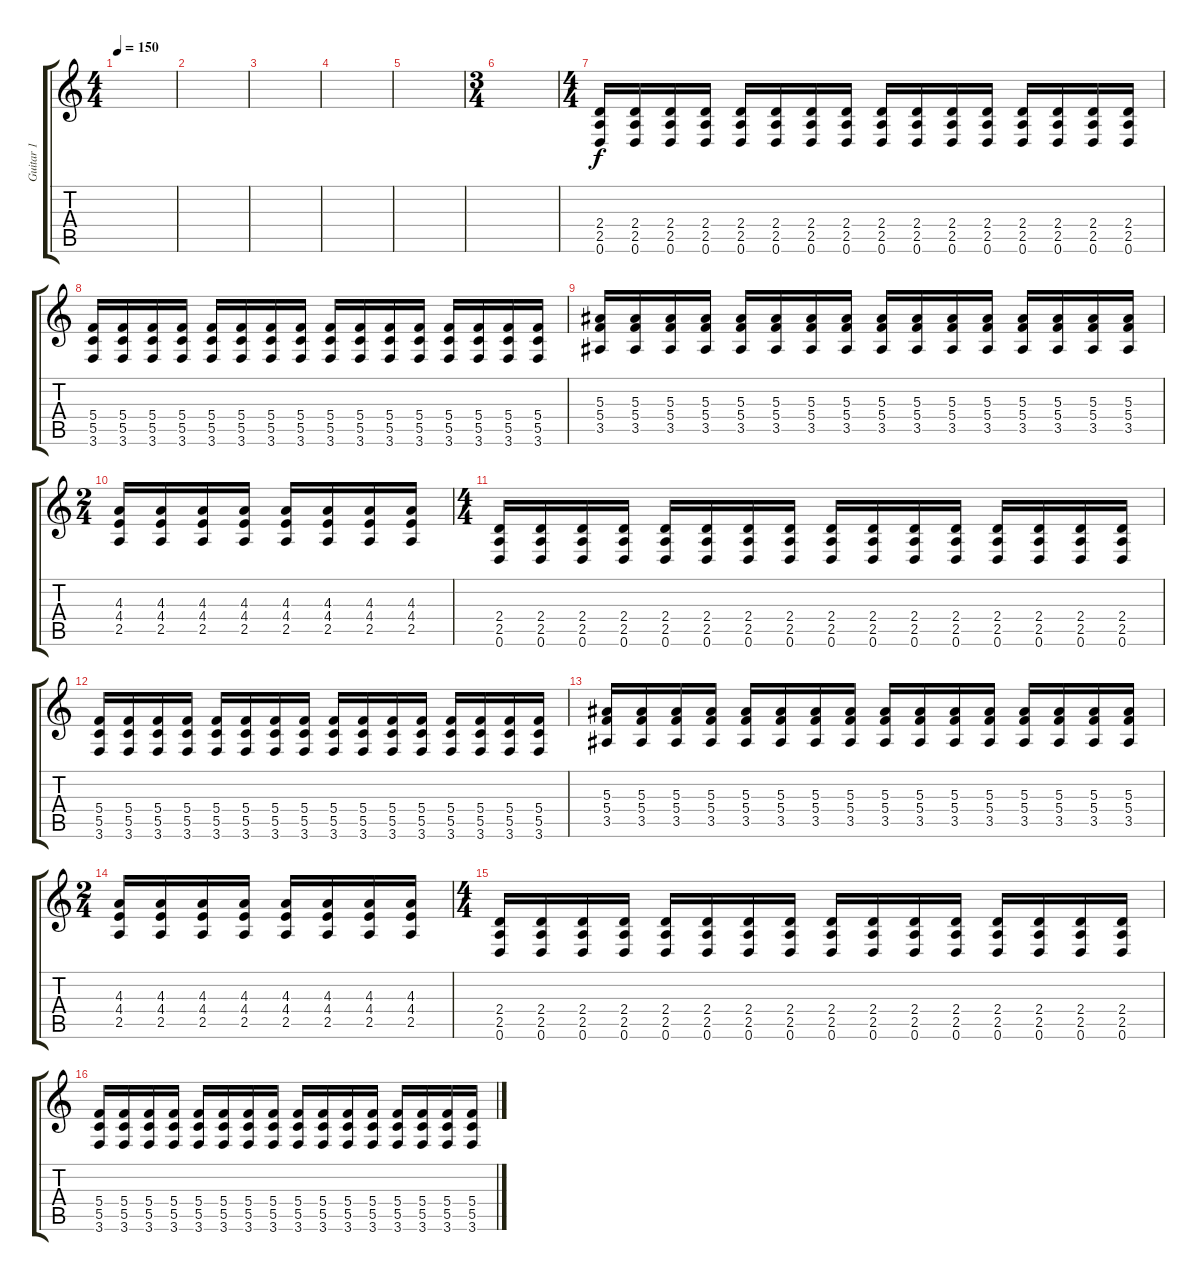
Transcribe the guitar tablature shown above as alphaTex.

\track ("Guitar 1" "Guitar 1") {instrument distortionguitar}
\staff {score tabs}
\tuning (D4 A3 F3 C3 G2 D2) {hide}
\ts (4 4)
\tempo 150
\clef g2
\ks c
|
|
|
|
|
\ts (3 4)
|
\ts (4 4)
(2.4 2.5 0.6).16{volume 10} (2.4 2.5 0.6).16 (2.4 2.5 0.6).16 (2.4 2.5 0.6).16 (2.4 2.5 0.6).16 (2.4 2.5 0.6).16 (2.4 2.5 0.6).16 (2.4 2.5 0.6).16 (2.4 2.5 0.6).16 (2.4 2.5 0.6).16 (2.4 2.5 0.6).16 (2.4 2.5 0.6).16 (2.4 2.5 0.6).16 (2.4 2.5 0.6).16 (2.4 2.5 0.6).16 (2.4 2.5 0.6).16 |
(5.4 5.5 3.6).16 (5.4 5.5 3.6).16 (5.4 5.5 3.6).16 (5.4 5.5 3.6).16 (5.4 5.5 3.6).16 (5.4 5.5 3.6).16 (5.4 5.5 3.6).16 (5.4 5.5 3.6).16 (5.4 5.5 3.6).16 (5.4 5.5 3.6).16 (5.4 5.5 3.6).16 (5.4 5.5 3.6).16 (5.4 5.5 3.6).16 (5.4 5.5 3.6).16 (5.4 5.5 3.6).16 (5.4 5.5 3.6).16 |
(5.3 5.4 3.5).16 (5.3 5.4 3.5).16 (5.3 5.4 3.5).16 (5.3 5.4 3.5).16 (5.3 5.4 3.5).16 (5.3 5.4 3.5).16 (5.3 5.4 3.5).16 (5.3 5.4 3.5).16 (5.3 5.4 3.5).16 (5.3 5.4 3.5).16 (5.3 5.4 3.5).16 (5.3 5.4 3.5).16 (5.3 5.4 3.5).16 (5.3 5.4 3.5).16 (5.3 5.4 3.5).16 (5.3 5.4 3.5).16 |
\ts (2 4)
(4.3 4.4 2.5).16 (4.3 4.4 2.5).16 (4.3 4.4 2.5).16 (4.3 4.4 2.5).16 (4.3 4.4 2.5).16 (4.3 4.4 2.5).16 (4.3 4.4 2.5).16 (4.3 4.4 2.5).16 |
\ts (4 4)
(2.4 2.5 0.6).16 (2.4 2.5 0.6).16 (2.4 2.5 0.6).16 (2.4 2.5 0.6).16 (2.4 2.5 0.6).16 (2.4 2.5 0.6).16 (2.4 2.5 0.6).16 (2.4 2.5 0.6).16 (2.4 2.5 0.6).16 (2.4 2.5 0.6).16 (2.4 2.5 0.6).16 (2.4 2.5 0.6).16 (2.4 2.5 0.6).16 (2.4 2.5 0.6).16 (2.4 2.5 0.6).16 (2.4 2.5 0.6).16 |
(5.4 5.5 3.6).16 (5.4 5.5 3.6).16 (5.4 5.5 3.6).16 (5.4 5.5 3.6).16 (5.4 5.5 3.6).16 (5.4 5.5 3.6).16 (5.4 5.5 3.6).16 (5.4 5.5 3.6).16 (5.4 5.5 3.6).16 (5.4 5.5 3.6).16 (5.4 5.5 3.6).16 (5.4 5.5 3.6).16 (5.4 5.5 3.6).16 (5.4 5.5 3.6).16 (5.4 5.5 3.6).16 (5.4 5.5 3.6).16 |
(5.3 5.4 3.5).16 (5.3 5.4 3.5).16 (5.3 5.4 3.5).16 (5.3 5.4 3.5).16 (5.3 5.4 3.5).16 (5.3 5.4 3.5).16 (5.3 5.4 3.5).16 (5.3 5.4 3.5).16 (5.3 5.4 3.5).16 (5.3 5.4 3.5).16 (5.3 5.4 3.5).16 (5.3 5.4 3.5).16 (5.3 5.4 3.5).16 (5.3 5.4 3.5).16 (5.3 5.4 3.5).16 (5.3 5.4 3.5).16 |
\ts (2 4)
(4.3 4.4 2.5).16 (4.3 4.4 2.5).16 (4.3 4.4 2.5).16 (4.3 4.4 2.5).16 (4.3 4.4 2.5).16 (4.3 4.4 2.5).16 (4.3 4.4 2.5).16 (4.3 4.4 2.5).16 |
\ts (4 4)
(2.4 2.5 0.6).16 (2.4 2.5 0.6).16 (2.4 2.5 0.6).16 (2.4 2.5 0.6).16 (2.4 2.5 0.6).16 (2.4 2.5 0.6).16 (2.4 2.5 0.6).16 (2.4 2.5 0.6).16 (2.4 2.5 0.6).16 (2.4 2.5 0.6).16 (2.4 2.5 0.6).16 (2.4 2.5 0.6).16 (2.4 2.5 0.6).16 (2.4 2.5 0.6).16 (2.4 2.5 0.6).16 (2.4 2.5 0.6).16 |
(5.4 5.5 3.6).16 (5.4 5.5 3.6).16 (5.4 5.5 3.6).16 (5.4 5.5 3.6).16 (5.4 5.5 3.6).16 (5.4 5.5 3.6).16 (5.4 5.5 3.6).16 (5.4 5.5 3.6).16 (5.4 5.5 3.6).16 (5.4 5.5 3.6).16 (5.4 5.5 3.6).16 (5.4 5.5 3.6).16 (5.4 5.5 3.6).16 (5.4 5.5 3.6).16 (5.4 5.5 3.6).16 (5.4 5.5 3.6).16
